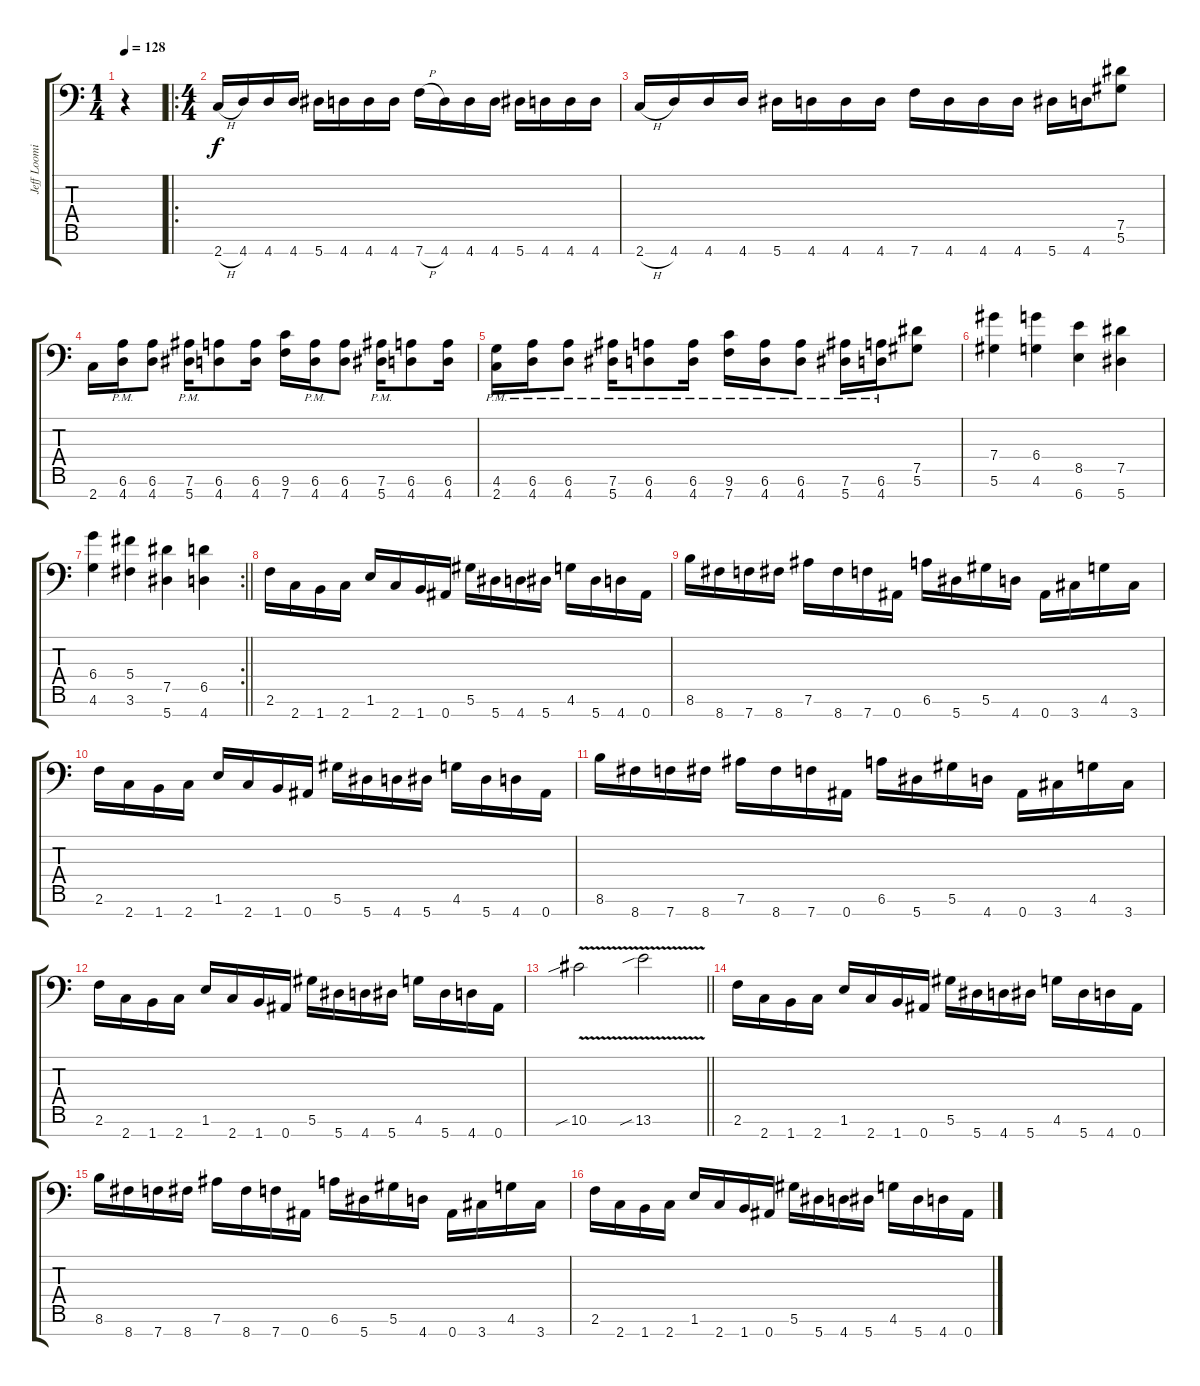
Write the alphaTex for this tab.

\track ("Jeff Loomis Lead" "Jeff Loomi") {instrument distortionguitar}
\staff {score tabs}
\tuning (Eb4 Bb3 Gb3 Db3 Ab2 Eb2 Bb1) {hide}
\ts (1 4)
\tempo 128
\clef f4
\ks c
r.4{dy f instrument distortionguitar} |
\ro
\ts (4 4)
2.7{h}.16 4.7.16 4.7.16 4.7.16 5.7.16 4.7.16 4.7.16 4.7.16 7.7{h}.16 4.7.16 4.7.16 4.7.16 5.7.16 4.7.16 4.7.16 4.7.16 |
2.7{h}.16 4.7.16 4.7.16 4.7.16 5.7.16 4.7.16 4.7.16 4.7.16 7.7.16 4.7.16 4.7.16 4.7.16 5.7.16 4.7.16 (7.5 5.6).8 |
2.7.16 (6.6{pm} 4.7{pm}).16 (6.6 4.7).8 (7.6{pm} 5.7{pm}).16 (6.6 4.7).8 (6.6 4.7).16 (9.6 7.7).16 (6.6{pm} 4.7{pm}).16 (6.6 4.7).8 (7.6{pm} 5.7{pm}).16 (6.6 4.7).8 (6.6 4.7).16 |
(4.6{pm} 2.7{pm}).16 (6.6{pm} 4.7{pm}).16 (6.6{pm} 4.7{pm}).8 (7.6{pm} 5.7{pm}).16 (6.6{pm} 4.7{pm}).8 (6.6{pm} 4.7{pm}).16 (9.6{pm} 7.7{pm}).16 (6.6{pm} 4.7{pm}).16 (6.6{pm} 4.7{pm}).8 (7.6{pm} 5.7{pm}).16 (6.6{pm} 4.7{pm}).16 (7.5 5.6).8 |
(7.4 5.6).4 (6.4 4.6).4 (8.5 6.7).4 (7.5 5.7).4 |
\rc 2
\barLineRight lightlight
(6.4 4.6).4 (5.4 3.6).4 (7.5 5.7).4 (6.5 4.7).4 |
2.6.16 2.7.16 1.7.16 2.7.16 1.6.16 2.7.16 1.7.16 0.7.16 5.6.16 5.7.16 4.7.16 5.7.16 4.6.16 5.7.16 4.7.16 0.7.16 |
8.6.16 8.7.16 7.7.16 8.7.16 7.6.16 8.7.16 7.7.16 0.7.16 6.6.16 5.7.16 5.6.16 4.7.16 0.7.16 3.7.16 4.6.16 3.7.16 |
2.6.16 2.7.16 1.7.16 2.7.16 1.6.16 2.7.16 1.7.16 0.7.16 5.6.16 5.7.16 4.7.16 5.7.16 4.6.16 5.7.16 4.7.16 0.7.16 |
8.6.16 8.7.16 7.7.16 8.7.16 7.6.16 8.7.16 7.7.16 0.7.16 6.6.16 5.7.16 5.6.16 4.7.16 0.7.16 3.7.16 4.6.16 3.7.16 |
2.6.16 2.7.16 1.7.16 2.7.16 1.6.16 2.7.16 1.7.16 0.7.16 5.6.16 5.7.16 4.7.16 5.7.16 4.6.16 5.7.16 4.7.16 0.7.16 |
\barLineRight lightlight
10.6{v sib}.2 13.6{v sib}.2 |
2.6.16 2.7.16 1.7.16 2.7.16 1.6.16 2.7.16 1.7.16 0.7.16 5.6.16 5.7.16 4.7.16 5.7.16 4.6.16 5.7.16 4.7.16 0.7.16 |
8.6.16 8.7.16 7.7.16 8.7.16 7.6.16 8.7.16 7.7.16 0.7.16 6.6.16 5.7.16 5.6.16 4.7.16 0.7.16 3.7.16 4.6.16 3.7.16 |
2.6.16 2.7.16 1.7.16 2.7.16 1.6.16 2.7.16 1.7.16 0.7.16 5.6.16 5.7.16 4.7.16 5.7.16 4.6.16 5.7.16 4.7.16 0.7.16
